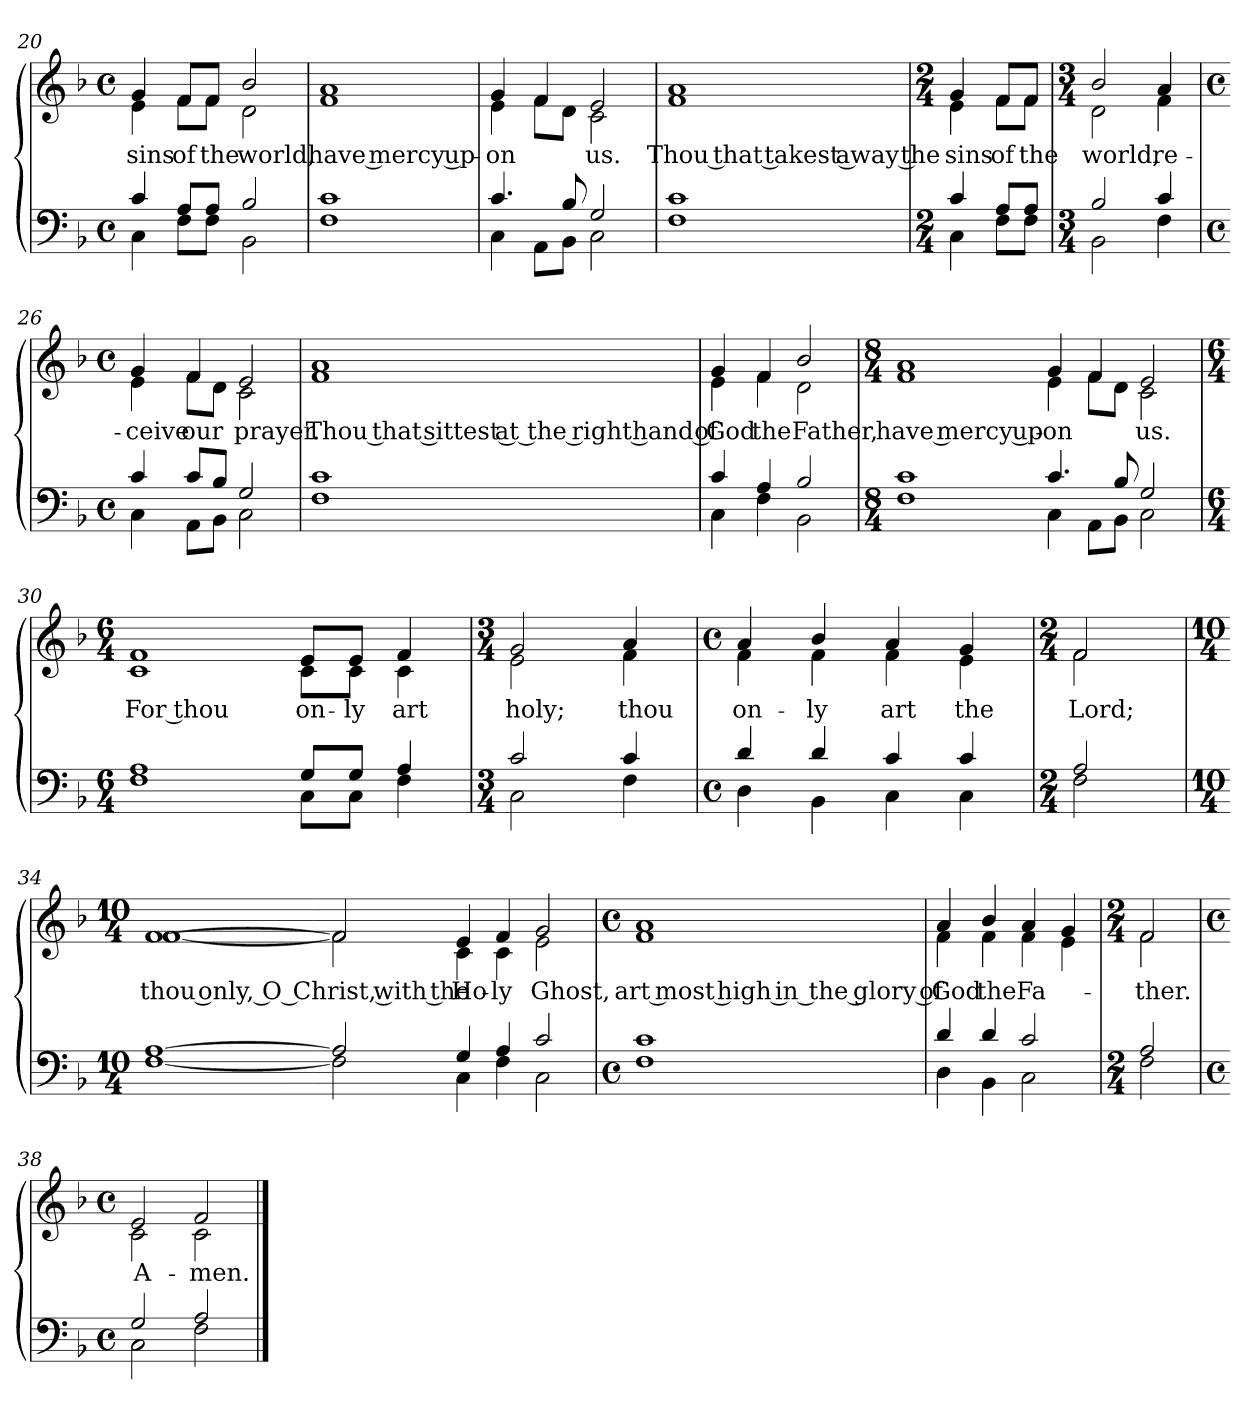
**kern	**kern	**text
*part2	*part1	*part1
*staff2	*staff1	*staff1
*clefF4	*clefG2	*
*k[b-]	*k[b-]	*
*M4/4	*M4/4	*
*met(c)	*met(c)	*
=20	=20	=20
*^	*	*
!	!	!	!LO:LY:b
*	*	*^	*
4c/	4C\	4g/	4e\	sins
!	!	!	!	!LO:LY:b
8A/L	8F\L	8f/L	8f\L	of
!	!	!	!	!LO:LY:b
8A/J	8F\J	8f/J	8f\J	the
!	!	!	!	!LO:LY:b
2B-/	2BB-\	2b-/	2d\	world,
=21	=21	=21	=21	=21
!	!	!	!	!LO:LY:b
1c	1F	1a	1f	have mercy up-
=22	=22	=22	=22	=22
!	!	!	!	!LO:LY:b
4.c/	4C\	4g/	4e\	-on
.	8AA\L	4f/	8f\L	.
8B-/	8BB-\J	.	8d\J	.
!	!	!	!	!LO:LY:b
2G/	2C\	2e/	2c\	us.
!!LO:LB:g=z	!!
=23	=23	=23	=23	=23
!	!	!	!	!LO:LY:b
1c	1F	1a	1f	Thou that takest away the
=24	=24	=24	=24	=24
*M2/4	*	*M2/4	*	*
!	!	!	!	!LO:LY:b
4c/	4C\	4g/	4e\	sins
!	!	!	!	!LO:LY:b
8A/L	8F\L	8f/L	8f\L	of
!	!	!	!	!LO:LY:b
8A/J	8F\J	8f/J	8f\J	the
=25	=25	=25	=25	=25
*M3/4	*	*M3/4	*	*
!	!	!	!	!LO:LY:b
2B-/	2BB-\	2b-/	2d\	world,
!	!	!	!	!LO:LY:b
4c/	4F\	4a/	4f\	re-
=26	=26	=26	=26	=26
*M4/4	*	*M4/4	*	*
*met(c)	*	*met(c)	*	*
!	!	!	!	!LO:LY:b
4c/	4C\	4g/	4e\	-ceive
!	!	!	!	!LO:LY:b
8c/L	8AA\L	4f/	8f\L	our
8B-/J	8BB-\J	.	8d\J	.
!	!	!	!	!LO:LY:b
2G/	2C\	2e/	2c\	prayer.
!!LO:LB:g=z	!!
=27	=27	=27	=27	=27
!	!	!	!	!LO:LY:b
1c	1F	1a	1f	Thou that sittest at the right hand of
=28	=28	=28	=28	=28
!	!	!	!	!LO:LY:b
4c/	4C\	4g/	4e\	God
!	!	!	!	!LO:LY:b
4A/	4F\	4f/	4f\	the
!	!	!	!	!LO:LY:b
2B-/	2BB-\	2b-/	2d\	Father,
=29	=29	=29	=29	=29
*M8/4	*	*M8/4	*	*
!	!	!	!	!LO:LY:b
1c	1F	1a	1f	have mercy up-
!	!	!	!	!LO:LY:b
4.c/	4C\	4g/	4e\	-on
.	8AA\L	4f/	8f\L	.
8B-/	8BB-\J	.	8d\J	.
!	!	!	!	!LO:LY:b
2G/	2C\	2e/	2c\	us.
!!LO:LB:g=z	!!
=30	=30	=30	=30	=30
*M6/4	*	*M6/4	*	*
!	!	!	!	!LO:LY:b
1A	1F	1f	1c	For thou
!	!	!	!	!LO:LY:b
8G/L	8C\L	8e/L	8c\L	on-
!	!	!	!	!LO:LY:b
8G/J	8C\J	8e/J	8c\J	-ly
!	!	!	!	!LO:LY:b
4A/	4F\	4f/	4c\	art
=31	=31	=31	=31	=31
*M3/4	*	*M3/4	*	*
!	!	!	!	!LO:LY:b
2c/	2C\	2g/	2e\	holy;
!	!	!	!	!LO:LY:b
4c/	4F\	4a/	4f\	thou
=32	=32	=32	=32	=32
*M4/4	*	*M4/4	*	*
*met(c)	*	*met(c)	*	*
!	!	!	!	!LO:LY:b
4d/	4D\	4a/	4f\	on-
!	!	!	!	!LO:LY:b
4d/	4BB-\	4b-/	4f\	-ly
!	!	!	!	!LO:LY:b
4c/	4C\	4a/	4f\	art
!	!	!	!	!LO:LY:b
4c/	4C\	4g/	4e\	the
=33	=33	=33	=33	=33
*M2/4	*	*M2/4	*	*
!	!	!	!	!LO:LY:b
2A/	2F\	2f/	2f\	Lord;
!!LO:LB:g=z	!!
=34	=34	=34	=34	=34
*M10/4	*	*M10/4	*	*
!	!	!	!	!LO:LY:b
[1A	[1F	[1f	[1f	thou only, O Christ, with the
2A/]	2F\]	2f/]	2f\]	.
!	!	!	!	!LO:LY:b
4G/	4C\	4e/	4c\	Ho-
!	!	!	!	!LO:LY:b
4A/	4F\	4f/	4c\	-ly
!	!	!	!	!LO:LY:b
2c/	2C\	2g/	2e\	Ghost,
!!LO:LB:g=z	!!
=35	=35	=35	=35	=35
*M4/4	*	*M4/4	*	*
*met(c)	*	*met(c)	*	*
!	!	!	!	!LO:LY:b
1c	1F	1a	1f	art most high in the glory of
=36	=36	=36	=36	=36
!	!	!	!	!LO:LY:b
4d/	4D\	4a/	4f\	God
!	!	!	!	!LO:LY:b
4d/	4BB-\	4b-/	4f\	the
!	!	!	!	!LO:LY:b
2c/	2C\	4a/	4f\	Fa-
.	.	4g/	4e\	.
=37	=37	=37	=37	=37
*M2/4	*	*M2/4	*	*
!	!	!	!	!LO:LY:b
2A/	2F\	2f/	2f\	-ther.
=38	=38	=38	=38	=38
*M4/4	*	*M4/4	*	*
*met(c)	*	*met(c)	*	*
!	!	!	!	!LO:LY:b
2G/	2C\	2e/	2c\	A-
!	!	!	!	!LO:LY:b
2A/	2F\	2f/	2c\	-men.
*v	*v	*	*	*
*	*v	*v	*
==	==	==
*-	*-	*-
